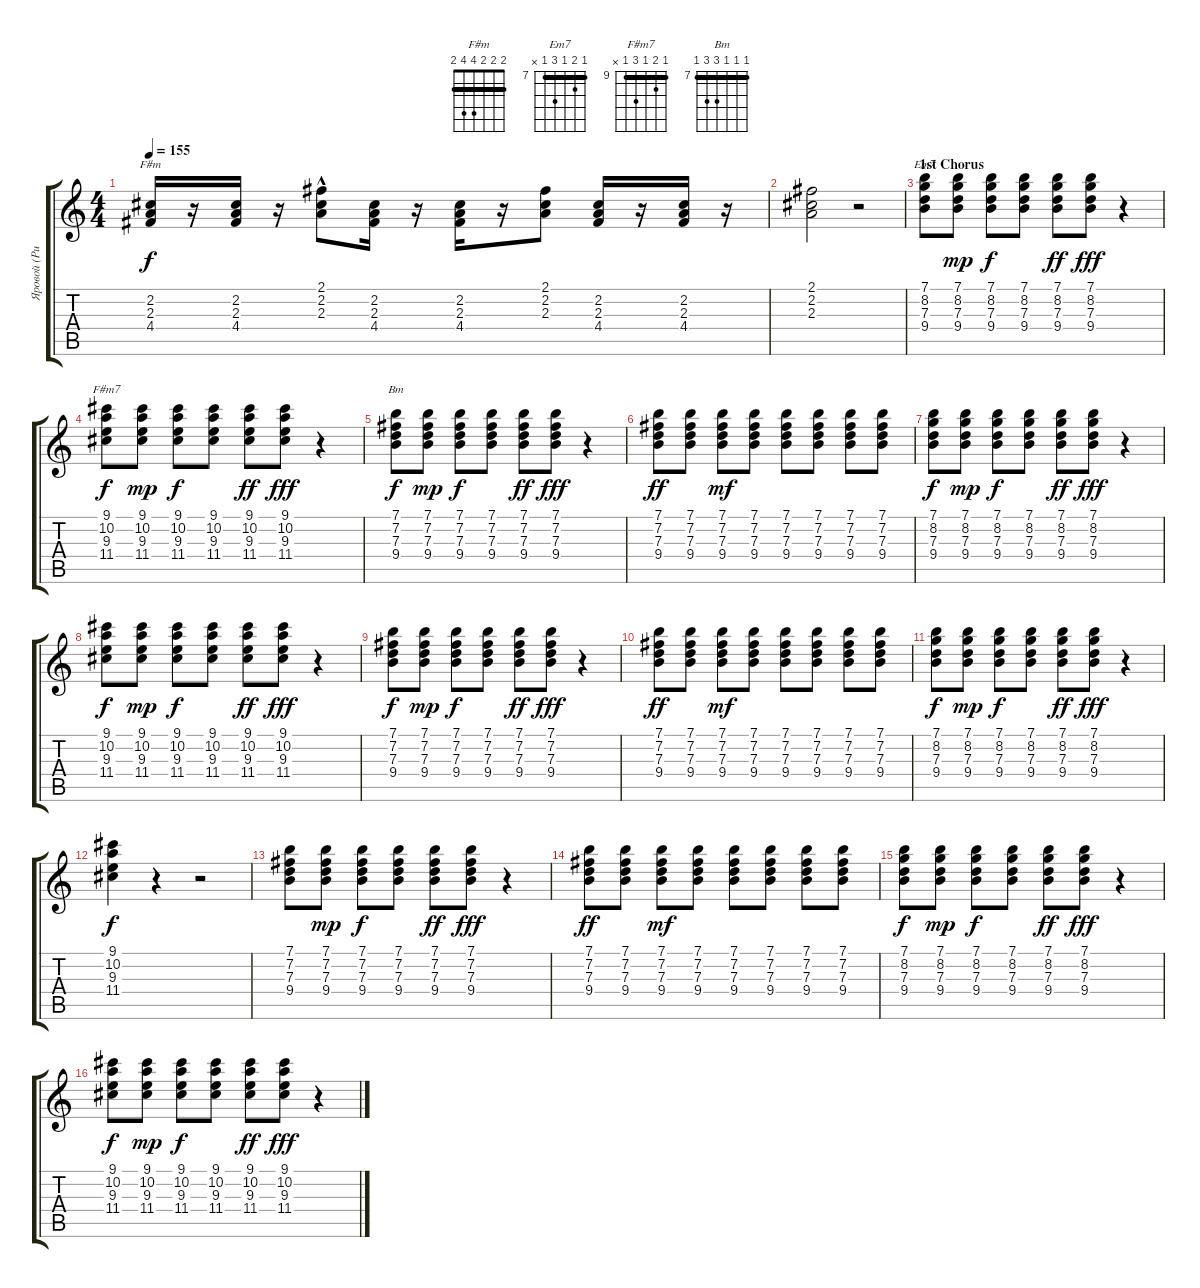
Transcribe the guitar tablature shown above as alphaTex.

\track ("Яровой (Ритм)" "Яровой (Ри") {instrument electricguitarclean}
\staff {score tabs}
\tuning (E4 B3 G3 D3 A2 E2) {hide}
\chord ("F#m" 2 2 2 4 4 2) {barre 2}
\chord ("Em7" 7 8 7 9 7 x) {firstfret 7 barre 7}
\chord ("F#m7" 9 10 9 11 9 x) {firstfret 9 barre 9}
\chord ("Bm" 7 7 7 9 9 7) {firstfret 7 barre 7}
\ts (4 4)
\tempo 155
\clef g2
\ks c
(2.2 2.3 4.4).16{ch "F#m" dy f} r.16 (2.2 2.3 4.4).16 r.16 (2.1 2.2{hac} 2.3{hac}).8 (2.2 2.3 4.4).16 r.16 (2.2 2.3 4.4).16 r.16 (2.1 2.2 2.3).8 (2.2 2.3 4.4).16 r.16 (2.2 2.3 4.4).16 r.16 |
(2.1 2.2 2.3).2 r.2 |
\section ("" "1st Chorus")
(7.1 8.2 7.3 9.4).8{ch "Em7"} (7.1 8.2 7.3 9.4).8{dy mp} (7.1 8.2 7.3 9.4).8{dy f} (7.1 8.2 7.3 9.4).8 (7.1 8.2 7.3 9.4).8{dy ff} (7.1 8.2 7.3 9.4).8{dy fff} r.4 |
(9.1 10.2 9.3 11.4).8{ch "F#m7" dy f} (9.1 10.2 9.3 11.4).8{dy mp} (9.1 10.2 9.3 11.4).8{dy f} (9.1 10.2 9.3 11.4).8 (9.1 10.2 9.3 11.4).8{dy ff} (9.1 10.2 9.3 11.4).8{dy fff} r.4 |
(7.1 7.2 7.3 9.4).8{ch "Bm" dy f} (7.1 7.2 7.3 9.4).8{dy mp} (7.1 7.2 7.3 9.4).8{dy f} (7.1 7.2 7.3 9.4).8 (7.1 7.2 7.3 9.4).8{dy ff} (7.1 7.2 7.3 9.4).8{dy fff} r.4 |
(7.1 7.2 7.3 9.4).8{dy ff} (7.1 7.2 7.3 9.4).8 (7.1 7.2 7.3 9.4).8{dy mf} (7.1 7.2 7.3 9.4).8 (7.1 7.2 7.3 9.4).8 (7.1 7.2 7.3 9.4).8 (7.1 7.2 7.3 9.4).8 (7.1 7.2 7.3 9.4).8 |
(7.1 8.2 7.3 9.4).8{dy f} (7.1 8.2 7.3 9.4).8{dy mp} (7.1 8.2 7.3 9.4).8{dy f} (7.1 8.2 7.3 9.4).8 (7.1 8.2 7.3 9.4).8{dy ff} (7.1 8.2 7.3 9.4).8{dy fff} r.4 |
(9.1 10.2 9.3 11.4).8{dy f} (9.1 10.2 9.3 11.4).8{dy mp} (9.1 10.2 9.3 11.4).8{dy f} (9.1 10.2 9.3 11.4).8 (9.1 10.2 9.3 11.4).8{dy ff} (9.1 10.2 9.3 11.4).8{dy fff} r.4 |
(7.1 7.2 7.3 9.4).8{dy f} (7.1 7.2 7.3 9.4).8{dy mp} (7.1 7.2 7.3 9.4).8{dy f} (7.1 7.2 7.3 9.4).8 (7.1 7.2 7.3 9.4).8{dy ff} (7.1 7.2 7.3 9.4).8{dy fff} r.4 |
(7.1 7.2 7.3 9.4).8{dy ff} (7.1 7.2 7.3 9.4).8 (7.1 7.2 7.3 9.4).8{dy mf} (7.1 7.2 7.3 9.4).8 (7.1 7.2 7.3 9.4).8 (7.1 7.2 7.3 9.4).8 (7.1 7.2 7.3 9.4).8 (7.1 7.2 7.3 9.4).8 |
(7.1 8.2 7.3 9.4).8{dy f} (7.1 8.2 7.3 9.4).8{dy mp} (7.1 8.2 7.3 9.4).8{dy f} (7.1 8.2 7.3 9.4).8 (7.1 8.2 7.3 9.4).8{dy ff} (7.1 8.2 7.3 9.4).8{dy fff} r.4 |
(9.1 10.2 9.3 11.4).4{dy f} r.4 r.2 |
(7.1 7.2 7.3 9.4).8 (7.1 7.2 7.3 9.4).8{dy mp} (7.1 7.2 7.3 9.4).8{dy f} (7.1 7.2 7.3 9.4).8 (7.1 7.2 7.3 9.4).8{dy ff} (7.1 7.2 7.3 9.4).8{dy fff} r.4 |
(7.1 7.2 7.3 9.4).8{dy ff} (7.1 7.2 7.3 9.4).8 (7.1 7.2 7.3 9.4).8{dy mf} (7.1 7.2 7.3 9.4).8 (7.1 7.2 7.3 9.4).8 (7.1 7.2 7.3 9.4).8 (7.1 7.2 7.3 9.4).8 (7.1 7.2 7.3 9.4).8 |
(7.1 8.2 7.3 9.4).8{dy f} (7.1 8.2 7.3 9.4).8{dy mp} (7.1 8.2 7.3 9.4).8{dy f} (7.1 8.2 7.3 9.4).8 (7.1 8.2 7.3 9.4).8{dy ff} (7.1 8.2 7.3 9.4).8{dy fff} r.4 |
(9.1 10.2 9.3 11.4).8{dy f} (9.1 10.2 9.3 11.4).8{dy mp} (9.1 10.2 9.3 11.4).8{dy f} (9.1 10.2 9.3 11.4).8 (9.1 10.2 9.3 11.4).8{dy ff} (9.1 10.2 9.3 11.4).8{dy fff} r.4
